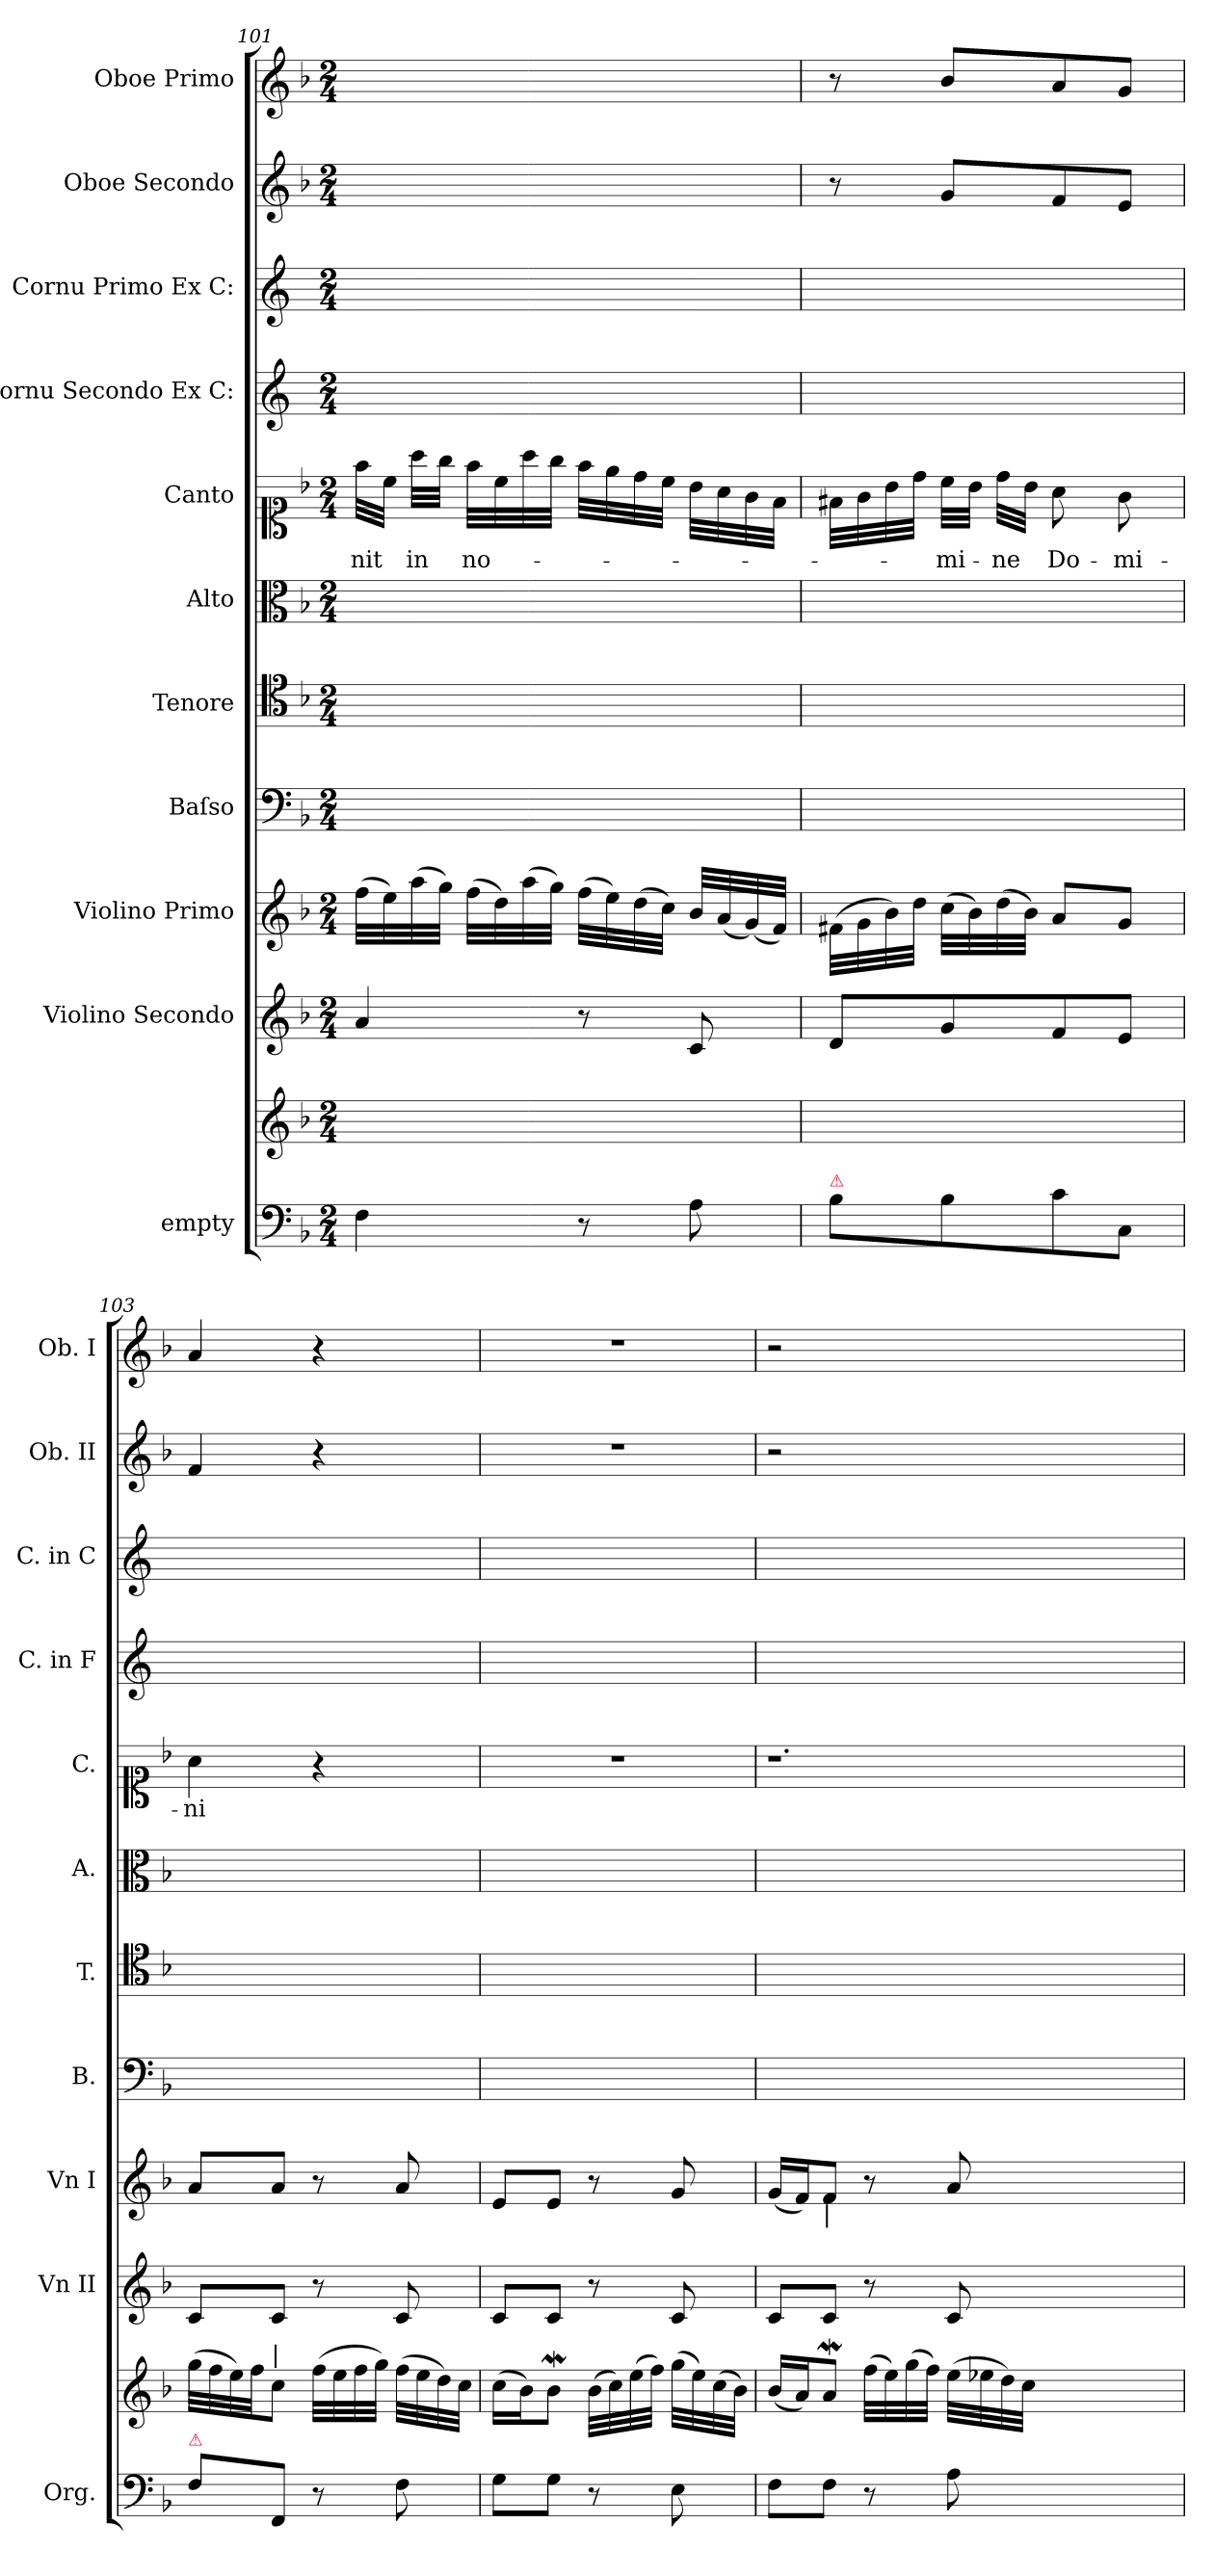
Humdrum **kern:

**kern	**kern	**kern	**kern	**kern	**kern	**kern	**kern	**text	**kern	**kern	**kern	**kern
*part11	*part11	*part10	*part9	*part8	*part7	*part6	*part5	*part5	*part4	*part3	*part2	*part1
*staff12	*staff11	*staff10	*staff9	*staff8	*staff7	*staff6	*staff5	*staff5	*staff4	*staff3	*staff2	*staff1
*I"empty	*	*I"Violino Secondo	*I"Violino Primo	*I"Baſso	*I"Tenore	*I"Alto	*I"Canto	*	*I"Cornu Secondo Ex C:	*I"Cornu Primo Ex C:	*I"Oboe Secondo	*I"Oboe Primo
*I'Org.	*	*I'Vn II	*I'Vn I	*I'B.	*I'T.	*I'A.	*I'C.	*	*I'C. in F	*I'C. in C	*I'Ob. II	*I'Ob. I
*clefF4	*clefG2	*clefG2	*clefG2	*clefF4	*clefC4	*clefC3	*clefC1	*	*clefG2	*clefG2	*clefG2	*clefG2
*	*	*	*	*	*	*	*	*	*ITrd4c7	*ITrd4c7	*	*
*k[b-]	*k[b-]	*k[b-]	*k[b-]	*k[b-]	*k[b-]	*k[b-]	*k[b-]	*	*k[b-]	*k[b-]	*k[b-]	*k[b-]
*F:	*F:	*F:	*F:	*F:	*F:	*F:	*F:	*	*F:	*F:	*F:	*F:
*M2/4	*M2/4	*M2/4	*M2/4	*M2/4	*M2/4	*M2/4	*M2/4	*	*M2/4	*M2/4	*M2/4	*M2/4
=101	=101	=101	=101	=101	=101	=101	=101	=101	=101	=101	=101	=101
4F\	2ryy	4a/	(32ff\LLL	2ryy	2ryy	2ryy	32ff\LLL	-nit	2ryy	2ryy	2ryy	2ryy
.	.	.	32ee\)	.	.	.	32cc\JJJ	.	.	.	.	.
.	.	.	(32aa\	.	.	.	32aa\LLL	in	.	.	.	.
.	.	.	32gg\JJJ)	.	.	.	32gg\JJJ	.	.	.	.	.
.	.	.	(32ff\LLL	.	.	.	32ff\LLL	no-	.	.	.	.
.	.	.	32dd\)	.	.	.	32cc\	.	.	.	.	.
.	.	.	(32aa\	.	.	.	32aa\	.	.	.	.	.
.	.	.	32gg\JJJ)	.	.	.	32gg\JJJ	.	.	.	.	.
8r	.	8r	(32ff\LLL	.	.	.	32ff\LLL	.	.	.	.	.
.	.	.	32ee\)	.	.	.	32ee\	.	.	.	.	.
.	.	.	(32dd\	.	.	.	32dd\	.	.	.	.	.
.	.	.	32cc\JJJ)	.	.	.	32cc\JJJ	.	.	.	.	.
8A\	.	8c/	32b-/LLL	.	.	.	32b-\LLL	.	.	.	.	.
.	.	.	(32a/	.	.	.	32a\	.	.	.	.	.
.	.	.	(32g/)	.	.	.	32g\	.	.	.	.	.
.	.	.	32f/JJJ)	.	.	.	32f\JJJ	.	.	.	.	.
=102	=102	=102	=102	=102	=102	=102	=102	=102	=102	=102	=102	=102
!LO:TX:a:color=crimson:t=⚠	!	!	!	!	!	!	!	!	!	!	!	!
8B-\L	2ryy	8d/L	(32f#X\LLL	2ryy	2ryy	2ryy	32f#X\LLL	.	2ryy	2ryy	8r	8r
.	.	.	32g\	.	.	.	32g\	.	.	.	.	.
.	.	.	32b-\)	.	.	.	32b-\	.	.	.	.	.
.	.	.	32dd\JJJ	.	.	.	32dd\JJJ	.	.	.	.	.
8B-\	.	8g/	(32cc\LLL	.	.	.	32cc\LLL	-mi-	.	.	8g/L	8b-/L
.	.	.	32b-\)	.	.	.	32b-\JJJ	.	.	.	.	.
.	.	.	(32dd\	.	.	.	32dd\LLL	-ne	.	.	.	.
.	.	.	32b-\JJJ)	.	.	.	32b-\JJJ	.	.	.	.	.
8c\	.	8f/	8a/L	.	.	.	8a\	Do-	.	.	8f/	8a/
8C/J	.	8e/J	8g/J	.	.	.	8g\	-mi-	.	.	8e/J	8g/J
=103	=103	=103	=103	=103	=103	=103	=103	=103	=103	=103	=103	=103
!LO:TX:a:color=crimson:t=⚠	!	!	!	!	!	!	!	!	!	!	!	!
8F\L	(32gg\LLL	8c/L	8a/L	2ryy	2ryy	2ryy	4a\	-ni	2ryy	2ryy	4f/	4a/
.	32ff\	.	.	.	.	.	.	.	.	.	.	.
.	32ee\)	.	.	.	.	.	.	.	.	.	.	.
.	32ff\JJ	.	.	.	.	.	.	.	.	.	.	.
!	!LO:TX:a:t=|	!	!	!	!	!	!	!	!	!	!	!
8FF/J	8cc\J	8c/J	8a/J	.	.	.	.	.	.	.	.	.
8r	(32ff\LLL	8r	8r	.	.	.	4r	.	.	.	4r	4r
.	32ee\	.	.	.	.	.	.	.	.	.	.	.
.	32ff\	.	.	.	.	.	.	.	.	.	.	.
.	32gg\JJJ)	.	.	.	.	.	.	.	.	.	.	.
8F\	(32ff\LLL	8c/	8a/	.	.	.	.	.	.	.	.	.
.	32ee\	.	.	.	.	.	.	.	.	.	.	.
.	32dd\)	.	.	.	.	.	.	.	.	.	.	.
.	32cc\JJJ	.	.	.	.	.	.	.	.	.	.	.
=104	=104	=104	=104	=104	=104	=104	=104	=104	=104	=104	=104	=104
8G\L	(16cc\LL	8c/L	8e/L	2ryy	2ryy	2ryy	2r	.	2ryy	2ryy	2r	2r
.	16b-\J)	.	.	.	.	.	.	.	.	.	.	.
8G\J	8b-w\J	8c/J	8e/J	.	.	.	.	.	.	.	.	.
8r	(32b-\LLL	8r	8r	.	.	.	.	.	.	.	.	.
.	32cc\)	.	.	.	.	.	.	.	.	.	.	.
.	(32ee\	.	.	.	.	.	.	.	.	.	.	.
.	32ff\JJJ)	.	.	.	.	.	.	.	.	.	.	.
8E\	(32gg\LLL	8c/	8g/	.	.	.	.	.	.	.	.	.
.	32ee\)	.	.	.	.	.	.	.	.	.	.	.
.	(32cc\	.	.	.	.	.	.	.	.	.	.	.
.	32b-\JJJ)	.	.	.	.	.	.	.	.	.	.	.
=105	=105	=105	=105	=105	=105	=105	=105	=105	=105	=105	=105	=105
8F\L	(16b-/LL	8c/L	(16g/LL	2ryy	2ryy	2ryy	1.r	.	2ryy	2ryy	2r	2r
.	16a/J)	.	16f/J)	.	.	.	.	.	.	.	.	.
!	!	!	!LO:TX:b:t=|	!	!	!	!	!	!	!	!	!
8F\J	8aW/J	8c/J	8f/J	.	.	.	.	.	.	.	.	.
8r	(32ff\LLL	8r	8r	.	.	.	.	.	.	.	.	.
.	32ee\)	.	.	.	.	.	.	.	.	.	.	.
.	(32gg\	.	.	.	.	.	.	.	.	.	.	.
.	32ff\JJJ)	.	.	.	.	.	.	.	.	.	.	.
8A\	(32ee\LLL	8c/	8a/	.	.	.	.	.	.	.	.	.
.	32ee-X\	.	.	.	.	.	.	.	.	.	.	.
.	32dd\)	.	.	.	.	.	.	.	.	.	.	.
.	32cc\JJJ	.	.	.	.	.	.	.	.	.	.	.
1ryy	1ryy	1ryy	1ryy	1ryy	1ryy	1ryy	.	.	1ryy	1ryy	1ryy	1ryy
=	=	=	=	=	=	=	=	=	=	=	=	=
*-	*-	*-	*-	*-	*-	*-	*-	*-	*-	*-	*-	*-
